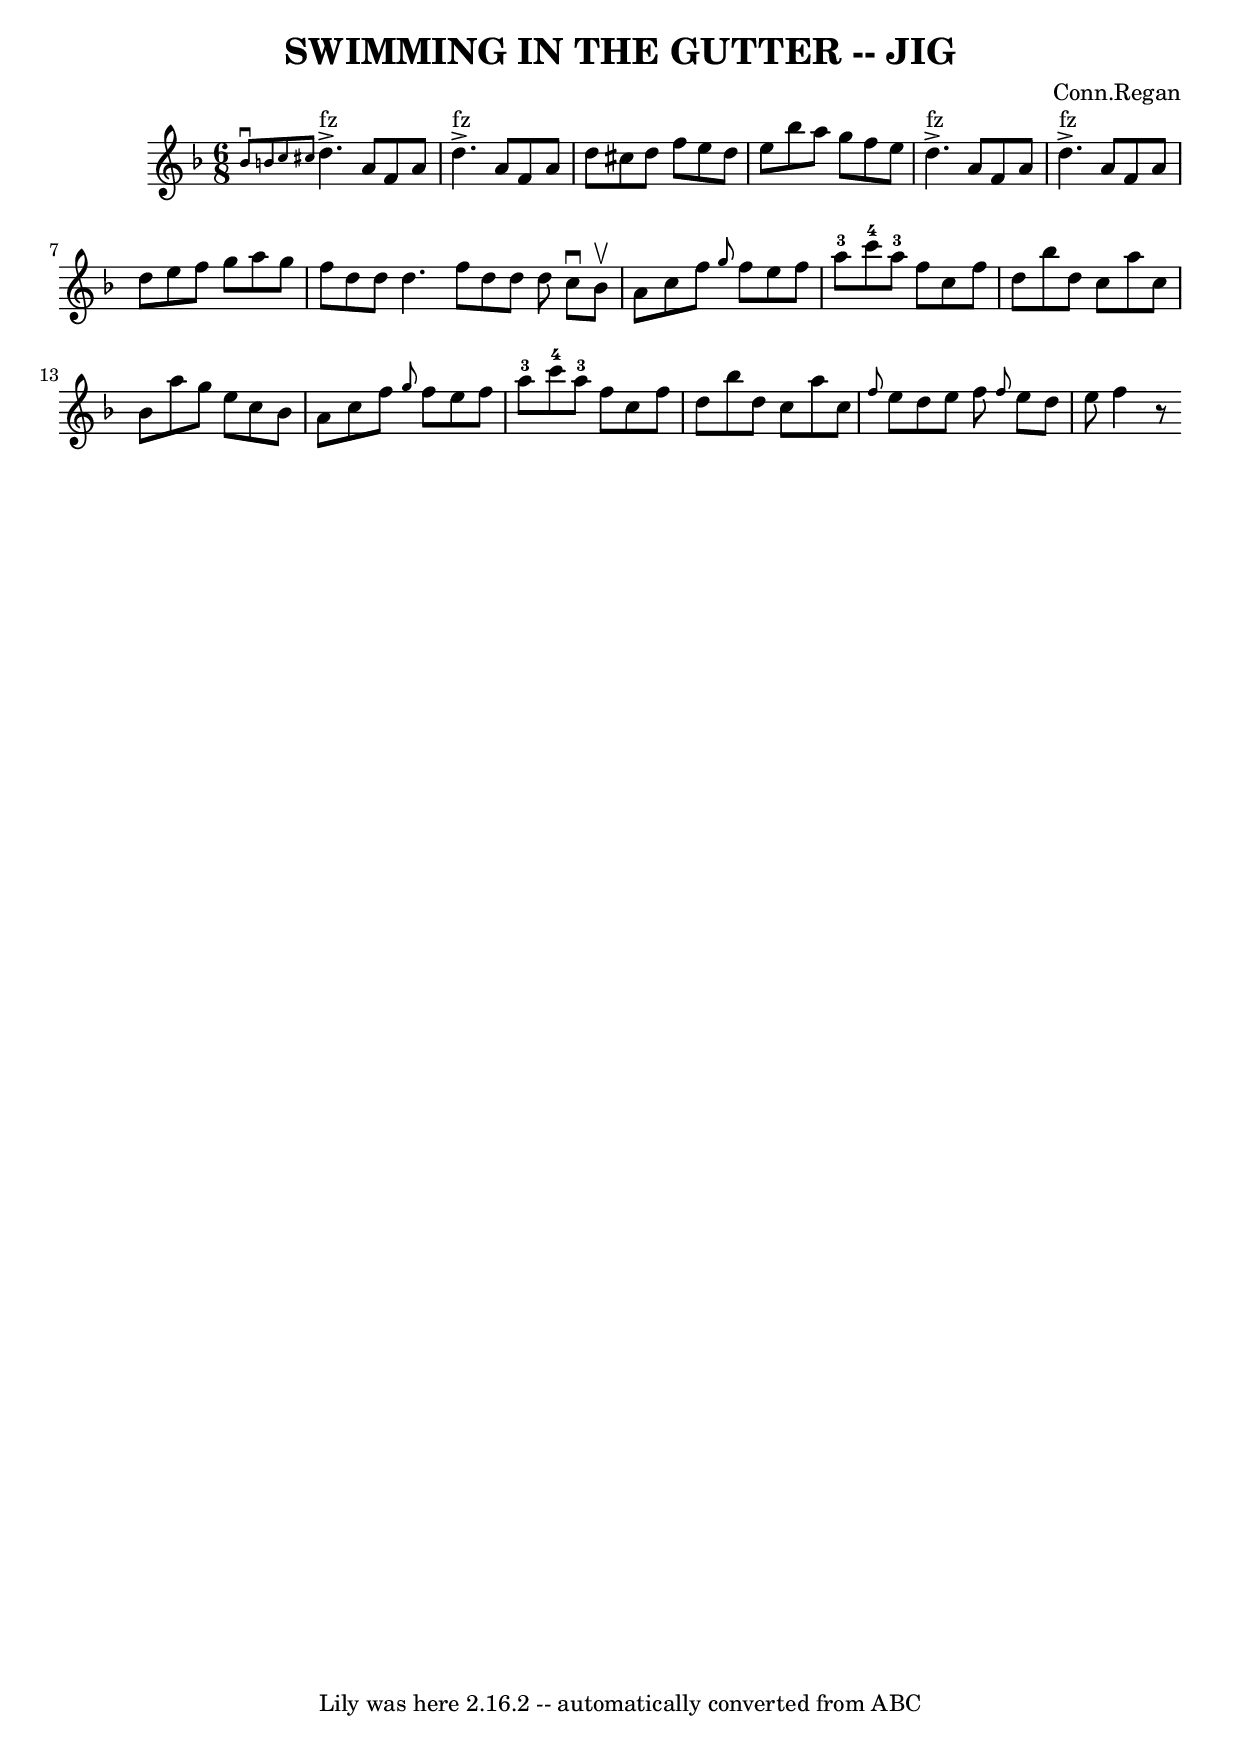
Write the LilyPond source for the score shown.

\version "2.16.2"
\include "Mammoth.ily"
\header {
  %% book = "Ryan's Mammoth Collection of Fiddle Tunes"
 composer = "Conn.Regan"
 crossRefNumber = "1"
 footnotes = ""
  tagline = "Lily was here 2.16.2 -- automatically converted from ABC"
  title = "SWIMMING IN THE GUTTER -- JIG"

}
voicedefault =  {


  \time 6/8 
  \key d \minor
  \grace { bes'8^\downbow b'8 c''8 cis''8  
 	 } d''4.^"fz"^\accent a'8 f'8 a'8     |
 d''4.^"fz"^\accent a'8 f'8 a'8    |
 d''8 cis''8 d''8 f''8 e''8 d''8     |
 e''8 bes''8 a''8 g''8 f''8 e''8      |
 d''4.^"fz"^\accent a'8 f'8 a'8    |
 d''4.^"fz"^\accent a'8 f'8 a'8    |
 d''8 e''8 f''8 g''8 a''8 g''8     |
 f''8 d''8 d''8 d''4.    \bar ":|" f''8 d''8 d''8 d''8    \bar "|."     \bar "|:" c''8^\downbow bes'8^\upbow        |
 a'8 c''8 f''8  \grace { g''8  
			} f''8 e''8 f''8     |
 a''8-3 c'''8-4 a''8-3 f''8 c''8 f''8     |
 d''8 bes''8 d''8 c''8 a''8 c''8    |
 bes'8 a''8 g''8 e''8 c''8 bes'8         |
 a'8 c''8  
 f''8  \grace { g''8   	       } f''8 e''8 f''8     |
 a''8-3 c'''8-4 a''8-3 f''8 c''8 f''8     |
 d''8 bes''8 d''8 c''8 a''8 c''8     |
  \grace { f''8  
	 } e''8 d''8 e''8 f''8    \bar ": |" \grace { f''8  
				} e''8 d''8 e''8 f''4       r8   \bar " |."   

}

\score{
  <<

    \context Staff="default"
    {
      \voicedefault 
      
    }

  >>
  \layout {
    
  }
  \midi {
  }

}
